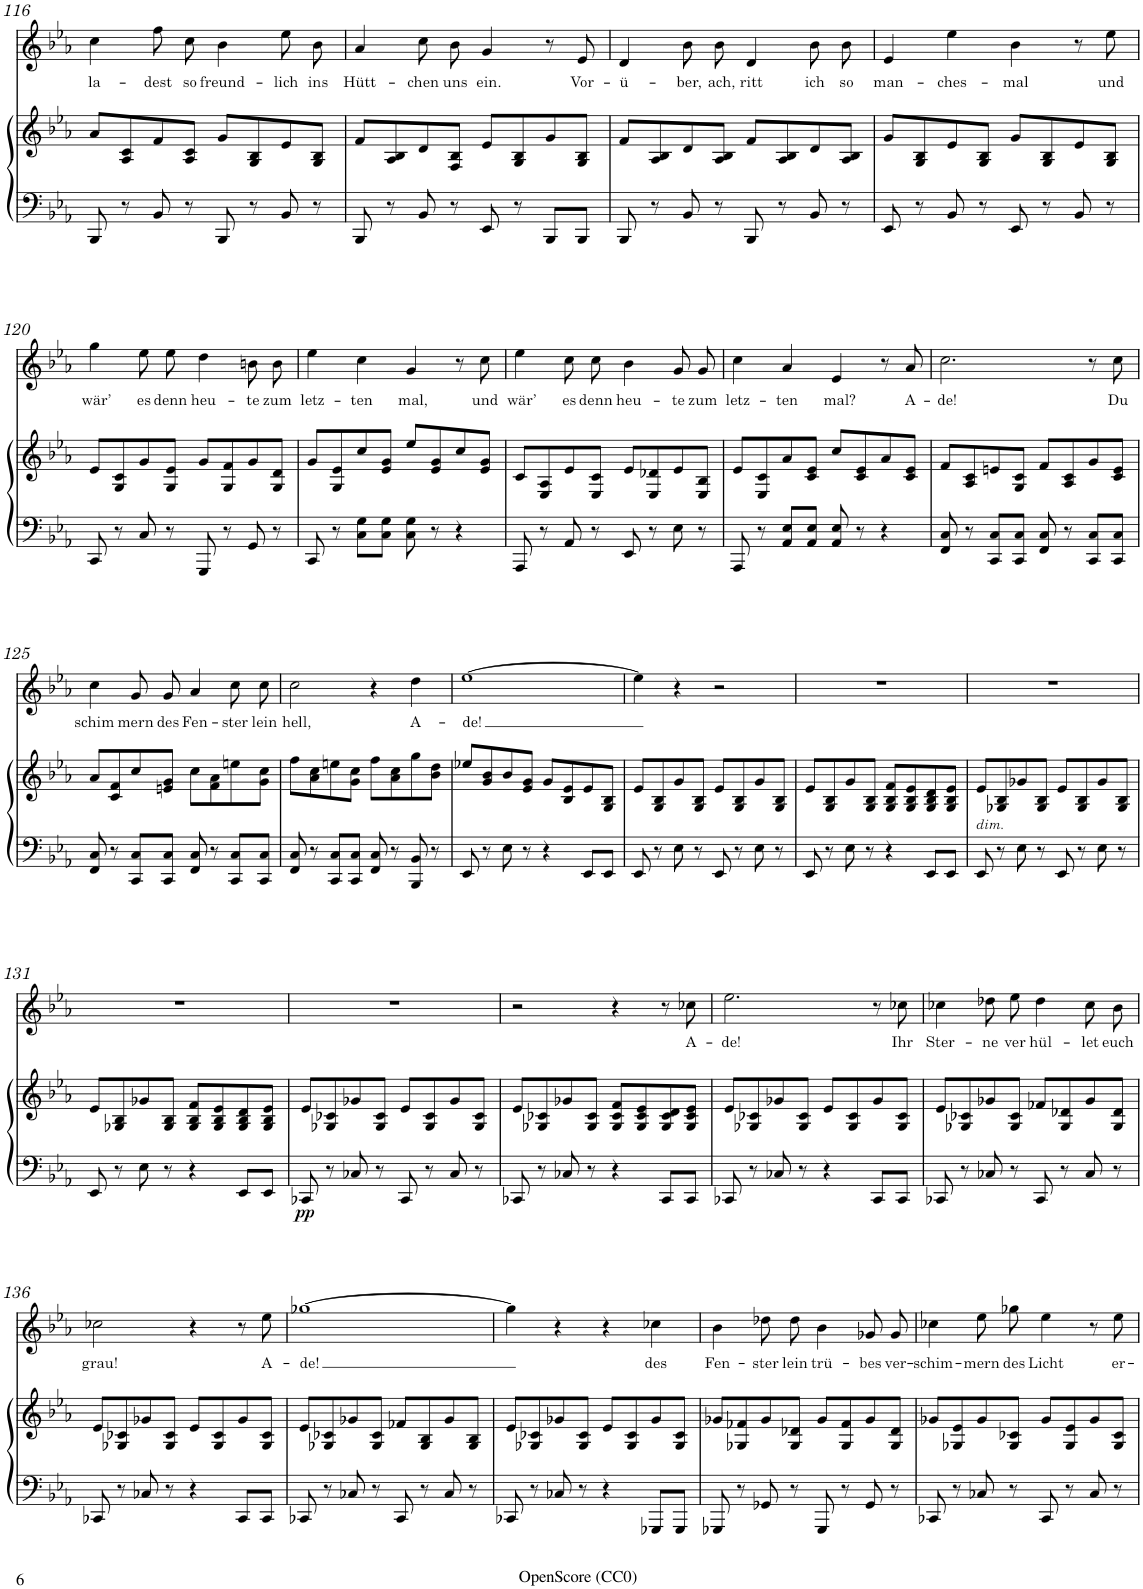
**kern	**kern	**dynam	**kern	**text
*part2	*part2	*part2	*part1	*part1
*staff3	*staff2	*staff2/3	*staff1	*staff1
*I"Piano	*	*	*I"Voice	*
*I'Pno	*	*	*	*
!!LO:PB:g=z
*clefF4	*clefG2	*	*clefG2	*
*k[b-e-a-]	*k[b-e-a-]	*	*k[b-e-a-]	*
*M4/4	*M4/4	*	*M4/4	*
*met(c)	*met(c)	*	*met(c)	*
=116	=116	=116	=116	=116
!	!	!	!	!LO:LY:b
8BBB-/	8a-/L	.	4cc\	la-
8r	8A-/ 8c/	.	.	.
!	!	!	!	!LO:LY:b
8BB-/	8f/	.	8ff\L	-dest
!	!	!	!	!LO:LY:b
8r	8A-/ 8c/J	.	8cc\J	so
!	!	!	!	!LO:LY:b
8BBB-/	8g/L	.	4b-\	freund-
8r	8G/ 8B-/	.	.	.
!	!	!	!	!LO:LY:b
8BB-/	8e-/	.	8ee-\L	-lich
!	!	!	!	!LO:LY:b
8r	8G/ 8B-/J	.	8b-\J	ins
=117	=117	=117	=117	=117
!	!	!	!	!LO:LY:b
8BBB-/	8f/L	.	4a-/	Hütt-
8r	8A-/ 8B-/	.	.	.
!	!	!	!	!LO:LY:b
8BB-/	8d/	.	8cc\L	-chen
!	!	!	!	!LO:LY:b
8r	8F/ 8B-/J	.	8b-\J	uns
!	!	!	!	!LO:LY:b
8EE-/	8e-/L	.	4g/	ein.
8r	8G/ 8B-/	.	.	.
8BBB-/L	8g/	.	8r	.
!	!	!	!	!LO:LY:b
8BBB-/J	8G/ 8B-/J	.	8e-/	Vor-
=118	=118	=118	=118	=118
!	!	!	!	!LO:LY:b
8BBB-/	8f/L	.	4d/	-ü-
8r	8A-/ 8B-/	.	.	.
!	!	!	!	!LO:LY:b
8BB-/	8d/	.	8b-\L	-ber,
!	!	!	!	!LO:LY:b
8r	8A-/ 8B-/J	.	8b-\J	ach,
!	!	!	!	!LO:LY:b
8BBB-/	8f/L	.	4d/	ritt
8r	8A-/ 8B-/	.	.	.
!	!	!	!	!LO:LY:b
8BB-/	8d/	.	8b-\L	ich
!	!	!	!	!LO:LY:b
8r	8A-/ 8B-/J	.	8b-\J	so
=119	=119	=119	=119	=119
!	!	!	!	!LO:LY:b
8EE-/	8g/L	.	4e-/	man-
8r	8G/ 8B-/	.	.	.
!	!	!	!	!LO:LY:b
8BB-/	8e-/	.	4ee-\	-ches-
8r	8G/ 8B-/J	.	.	.
!	!	!	!	!LO:LY:b
8EE-/	8g/L	.	4b-\	-mal
8r	8G/ 8B-/	.	.	.
8BB-/	8e-/	.	8r	.
!	!	!	!	!LO:LY:b
8r	8G/ 8B-/J	.	8ee-\	und
!!LO:LB:g=z
=120	=120	=120	=120	=120
!	!	!	!	!LO:LY:b
8CC/	8e-/L	.	4gg\	wär’
8r	8G/ 8c/	.	.	.
!	!	!	!	!LO:LY:b
8C/	8g/	.	8ee-\L	es
!	!	!	!	!LO:LY:b
8r	8G/ 8e-/J	.	8ee-\J	denn
!	!	!	!	!LO:LY:b
8GGG/	8g/L	.	4dd\	heu-
8r	8G/ 8f/	.	.	.
!	!	!	!	!LO:LY:b
8GG/	8g/	.	8bn\L	-te
!	!	!	!	!LO:LY:b
8r	8G/ 8d/J	.	8b\J	zum
=121	=121	=121	=121	=121
!	!	!	!	!LO:LY:b
8CC/	8g/L	.	4ee-\	letz-
8r	8G/ 8e-/	.	.	.
!	!	!	!	!LO:LY:b
8C\ 8G\L	8cc/	.	4cc\	-ten
8C\ 8G\J	8e-/ 8g/J	.	.	.
!	!	!	!	!LO:LY:b
8C\ 8G\	8ee-/L	.	4g/	mal,
8r	8e-/ 8g/	.	.	.
4r	8cc/	.	8r	.
!	!	!	!	!LO:LY:b
.	8e-/ 8g/J	.	8cc\	und
=122	=122	=122	=122	=122
!	!	!	!	!LO:LY:b
8AAA-/	8c/L	.	4ee-\	wär’
8r	8E-/ 8A-/	.	.	.
!	!	!	!	!LO:LY:b
8AA-/	8e-/	.	8cc\L	es
!	!	!	!	!LO:LY:b
8r	8E-/ 8c/J	.	8cc\J	denn
!	!	!	!	!LO:LY:b
8EE-/	8e-/L	.	4b-\	heu-
8r	8E-/ 8d-X/	.	.	.
!	!	!	!	!LO:LY:b
8E-\	8e-/	.	8g/L	-te
!	!	!	!	!LO:LY:b
8r	8E-/ 8B-/J	.	8g/J	zum
=123	=123	=123	=123	=123
!	!	!	!	!LO:LY:b
8AAA-/	8e-/L	.	4cc\	letz-
8r	8E-/ 8c/	.	.	.
!	!	!	!	!LO:LY:b
8AA-/ 8E-/L	8a-/	.	4a-/	-ten
8AA-/ 8E-/J	8c/ 8e-/J	.	.	.
!	!	!	!	!LO:LY:b
8AA-/ 8E-/	8cc/L	.	4e-/	mal?
8r	8c/ 8e-/	.	.	.
4r	8a-/	.	8r	.
!	!	!	!	!LO:LY:b
.	8c/ 8e-/J	.	8a-/	A-
=124	=124	=124	=124	=124
!	!	!	!	!LO:LY:b
8FF/ 8C/	8f/L	.	2.cc\	-de!
8r	8A-/ 8c/	.	.	.
8CC/ 8C/L	8en/	.	.	.
8CC/ 8C/J	8G/ 8c/J	.	.	.
8FF/ 8C/	8f/L	.	.	.
8r	8A-/ 8c/	.	.	.
8CC/ 8C/L	8g/	.	8r	.
!	!	!	!	!LO:LY:b
8CC/ 8C/J	8c/ 8e/J	.	8cc\	Du
!!LO:LB:g=z
=125	=125	=125	=125	=125
!	!	!	!	!LO:LY:b
8FF/ 8C/	8a-/L	.	4cc\	schim-
8r	8c/ 8f/	.	.	.
!	!	!	!	!LO:LY:b
8CC/ 8C/L	8cc/	.	8g/L	-mern-
!	!	!	!	!LO:LY:b
8CC/ 8C/J	8en/ 8g/J	.	8g/J	-des
!	!	!	!	!LO:LY:b
8FF/ 8C/	8cc\L	.	4a-/	Fen-
8r	8f\ 8a-\	.	.	.
!	!	!	!	!LO:LY:b
8CC/ 8C/L	8een\	.	8cc\L	-ster-
!	!	!	!	!LO:LY:b
8CC/ 8C/J	8g\ 8cc\J	.	8cc\J	-lein
=126	=126	=126	=126	=126
!	!	!	!	!LO:LY:b
8FF/ 8C/	8ff\L	.	2cc\	hell,
8r	8a-\ 8cc\	.	.	.
8CC/ 8C/L	8een\	.	.	.
8CC/ 8C/J	8g\ 8cc\J	.	.	.
8FF/ 8C/	8ff\L	.	4r	.
8r	8a-\ 8cc\	.	.	.
!	!	!	!	!LO:LY:b
8BBB-/ 8BB-/	8gg\	.	4dd\	A-
8r	8b-\ 8dd\J	.	.	.
=127	=127	=127	=127	=127
!	!	!	!	!LO:LY:b
8EE-/	8ee-X/L	.	[1ee-	-de!
8r	8g/ 8b-/	.	.	.
8E-\	8b-/	.	.	.
8r	8e-/ 8g/J	.	.	.
4r	8g/L	.	.	.
.	8B-/ 8e-/	.	.	.
8EE-/L	8e-/	.	.	.
8EE-/J	8G/ 8B-/J	.	.	.
=128	=128	=128	=128	=128
8EE-/	8e-/L	.	4ee-\]	.
8r	8G/ 8B-/	.	.	.
8E-\	8g/	.	4r	.
8r	8G/ 8B-/J	.	.	.
8EE-/	8e-/L	.	2r	.
8r	8G/ 8B-/	.	.	.
8E-\	8g/	.	.	.
8r	8G/ 8B-/J	.	.	.
=129	=129	=129	=129	=129
8EE-/	8e-/L	.	1r	.
8r	8G/ 8B-/	.	.	.
8E-\	8g/	.	.	.
8r	8G/ 8B-/J	.	.	.
4r	8G/ 8B-/ 8f/L	.	.	.
.	8G/ 8B-/ 8e-/	.	.	.
8EE-/L	8G/ 8B-/ 8d/	.	.	.
8EE-/J	8G/ 8B-/ 8e-/J	.	.	.
=130	=130	=130	=130	=130
!	!LO:TX:b:i:t=dim.	!	!	!
8EE-/	8e-/L	.	1r	.
8r	8G-X/ 8B-/	.	.	.
8E-\	8g-X/	.	.	.
8r	8G-/ 8B-/J	.	.	.
8EE-/	8e-/L	.	.	.
8r	8G-/ 8B-/	.	.	.
8E-\	8g-/	.	.	.
8r	8G-/ 8B-/J	.	.	.
!!LO:LB:g=z
=131	=131	=131	=131	=131
8EE-/	8e-/L	.	1r	.
8r	8G-X/ 8B-/	.	.	.
8E-\	8g-X/	.	.	.
8r	8G-/ 8B-/J	.	.	.
4r	8G-/ 8B-/ 8f/L	.	.	.
.	8G-/ 8B-/ 8e-/	.	.	.
8EE-/L	8G-/ 8B-/ 8d/	.	.	.
8EE-/J	8G-/ 8B-/ 8e-/J	.	.	.
=132	=132	=132	=132	=132
!	!	!LO:DY:b=2	!	!
8CC-X/	8e-/L	pp	1r	.
8r	8G-X/ 8c-X/	.	.	.
8C-X/	8g-X/	.	.	.
8r	8G-/ 8c-/J	.	.	.
8CC-/	8e-/L	.	.	.
8r	8G-/ 8c-/	.	.	.
8C-/	8g-/	.	.	.
8r	8G-/ 8c-/J	.	.	.
=133	=133	=133	=133	=133
8CC-X/	8e-/L	.	2r	.
8r	8G-X/ 8c-X/	.	.	.
8C-X/	8g-X/	.	.	.
8r	8G-/ 8c-/J	.	.	.
4r	8G-/ 8c-/ 8f/L	.	4r	.
.	8G-/ 8c-/ 8e-/	.	.	.
8CC-/L	8G-/ 8c-/ 8d/	.	8r	.
!	!	!	!	!LO:LY:b
8CC-/J	8G-/ 8c-/ 8e-/J	.	8cc-X\	A-
=134	=134	=134	=134	=134
!	!	!	!	!LO:LY:b
8CC-X/	8e-/L	.	2.ee-\	-de!
8r	8G-X/ 8c-X/	.	.	.
8C-X/	8g-X/	.	.	.
8r	8G-/ 8c-/J	.	.	.
4r	8e-/L	.	.	.
.	8G-/ 8c-/	.	.	.
8CC-/L	8g-/	.	8r	.
!	!	!	!	!LO:LY:b
8CC-/J	8G-/ 8c-/J	.	8cc-X\	Ihr
=135	=135	=135	=135	=135
!	!	!	!	!LO:LY:b
8CC-X/	8e-/L	.	4cc-X\	Ster-
8r	8G-X/ 8c-X/	.	.	.
!	!	!	!	!LO:LY:b
8C-X/	8g-X/	.	8dd-X\L	-ne
!	!	!	!	!LO:LY:b
8r	8G-/ 8c-/J	.	8ee-\J	ver-
!	!	!	!	!LO:LY:b
8CC-/	8f-X/L	.	4dd-\	-hül-
8r	8G-/ 8d-X/	.	.	.
!	!	!	!	!LO:LY:b
8C-/	8g-/	.	8cc-\L	-let
!	!	!	!	!LO:LY:b
8r	8G-/ 8d-/J	.	8b-\J	euch
!!LO:LB:g=z
=136	=136	=136	=136	=136
!	!	!	!	!LO:LY:b
8CC-X/	8e-/L	.	2cc-X\	grau!
8r	8G-X/ 8c-X/	.	.	.
8C-X/	8g-X/	.	.	.
8r	8G-/ 8c-/J	.	.	.
4r	8e-/L	.	4r	.
.	8G-/ 8c-/	.	.	.
8CC-/L	8g-/	.	8r	.
!	!	!	!	!LO:LY:b
8CC-/J	8G-/ 8c-/J	.	8ee-\	A-
=137	=137	=137	=137	=137
!	!	!	!	!LO:LY:b
8CC-X/	8e-/L	.	[1gg-X	-de!
8r	8G-X/ 8c-X/	.	.	.
8C-X/	8g-X/	.	.	.
8r	8G-/ 8c-/J	.	.	.
8CC-/	8f-X/L	.	.	.
8r	8G-/ 8B-/	.	.	.
8C-/	8g-/	.	.	.
8r	8G-/ 8B-/J	.	.	.
=138	=138	=138	=138	=138
8CC-X/	8e-/L	.	4gg-\]	.
8r	8G-X/ 8c-X/	.	.	.
8C-X/	8g-X/	.	4r	.
8r	8G-/ 8c-/J	.	.	.
4r	8e-/L	.	4r	.
.	8G-/ 8c-/	.	.	.
!	!	!	!	!LO:LY:b
8GGG-X/L	8g-/	.	4cc-X\	des
8GGG-/J	8G-/ 8c-/J	.	.	.
=139	=139	=139	=139	=139
!	!	!	!	!LO:LY:b
8GGG-X/	8g-X/L	.	4b-\	Fen-
8r	8G-X/ 8f-X/	.	.	.
!	!	!	!	!LO:LY:b
8GG-X/	8g-/	.	8dd-X\L	-ster-
!	!	!	!	!LO:LY:b
8r	8G-/ 8d-X/J	.	8dd-\J	-lein
!	!	!	!	!LO:LY:b
8GGG-/	8g-/L	.	4b-\	trü-
8r	8G-/ 8f-/	.	.	.
!	!	!	!	!LO:LY:b
8GG-/	8g-/	.	8g-X/L	-bes
!	!	!	!	!LO:LY:b
8r	8G-/ 8d-/J	.	8g-/J	ver-
=140	=140	=140	=140	=140
!	!	!	!	!LO:LY:b
8CC-X/	8g-X/L	.	4cc-X\	-schim-
8r	8G-X/ 8e-/	.	.	.
!	!	!	!	!LO:LY:b
8C-X/	8g-/	.	8ee-\L	-mern-
!	!	!	!	!LO:LY:b
8r	8G-/ 8c-X/J	.	8gg-X\J	-des
!	!	!	!	!LO:LY:b
8CC-/	8g-/L	.	4ee-\	Licht
8r	8G-/ 8e-/	.	.	.
8C-/	8g-/	.	8r	.
!	!	!	!	!LO:LY:b
8r	8G-/ 8c-/J	.	8ee-\	er-
=	=	=	=	=
*-	*-	*-	*-	*-
